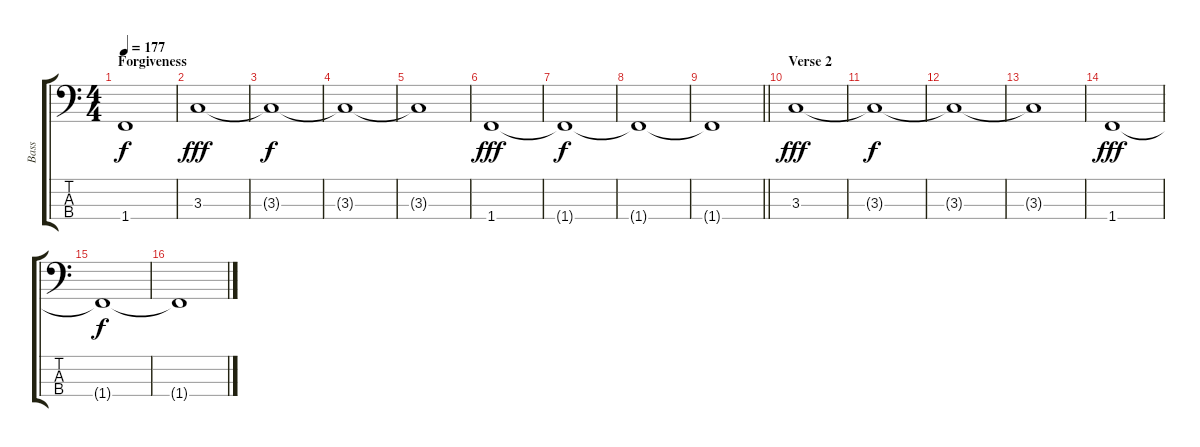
\track ("Bass" "Bass") {instrument electricbassfinger}
\staff {score tabs}
\tuning (G2 D2 A1 E1) {hide}
\ts (4 4)
\section ("" "Forgiveness")
\tempo 177
\clef f4
\ks c
1.4{t}.1{dy f} |
3.3.1{dy fff} |
3.3{t}.1{dy f} |
3.3{t}.1 |
3.3{t}.1 |
1.4.1{dy fff} |
1.4{t}.1{dy f} |
1.4{t}.1 |
\barLineRight lightlight
1.4{t}.1 |
\section ("" "Verse 2")
3.3.1{dy fff} |
3.3{t}.1{dy f} |
3.3{t}.1 |
3.3{t}.1 |
1.4.1{dy fff} |
1.4{t}.1{dy f} |
1.4{t}.1
